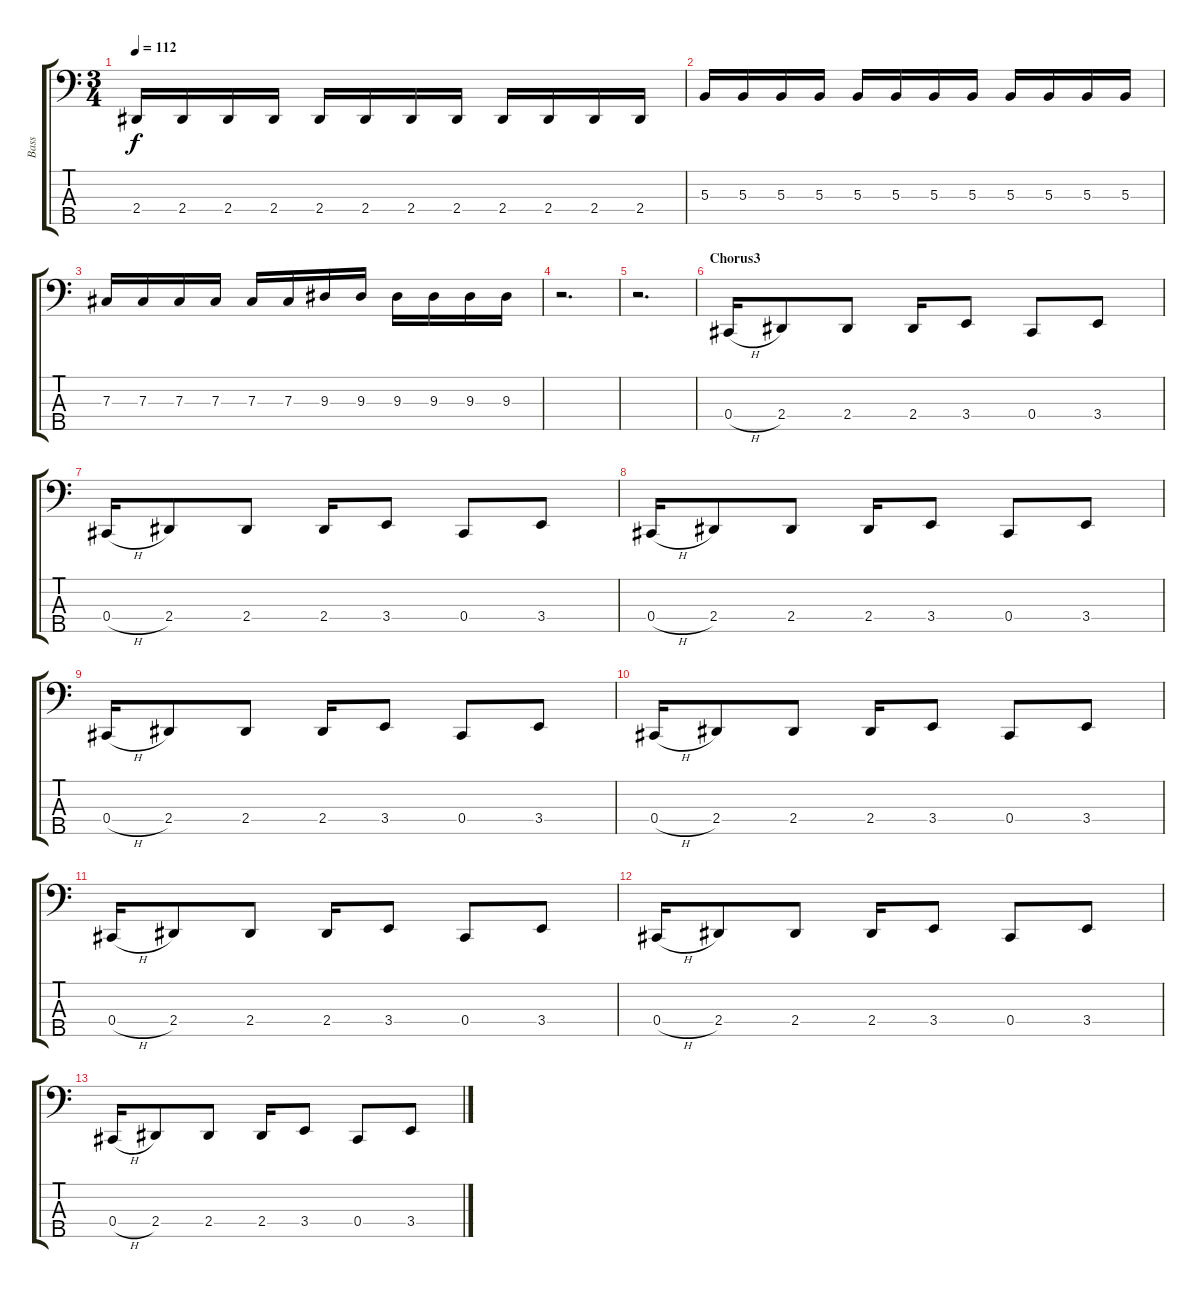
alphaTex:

\track ("Bass" "Bass") {instrument electricbassfinger}
\staff {score tabs}
\tuning (E2 B1 Gb1 Db1 Bb0) {hide}
\ts (3 4)
\tempo 112
\clef f4
\ks c
2.4.16{dy f} 2.4.16 2.4.16 2.4.16 2.4.16 2.4.16 2.4.16 2.4.16 2.4.16 2.4.16 2.4.16 2.4.16 |
5.3.16 5.3.16 5.3.16 5.3.16 5.3.16 5.3.16 5.3.16 5.3.16 5.3.16 5.3.16 5.3.16 5.3.16 |
7.3.16 7.3.16 7.3.16 7.3.16 7.3.16 7.3.16 9.3.16 9.3.16 9.3.16 9.3.16 9.3.16 9.3.16 |
r.2{d} |
r.2{d} |
\section ("" "Chorus3")
0.4{h}.16 2.4.8 2.4.8 2.4.16 3.4.8 0.4.8 3.4.8 |
0.4{h}.16 2.4.8 2.4.8 2.4.16 3.4.8 0.4.8 3.4.8 |
0.4{h}.16 2.4.8 2.4.8 2.4.16 3.4.8 0.4.8 3.4.8 |
0.4{h}.16 2.4.8 2.4.8 2.4.16 3.4.8 0.4.8 3.4.8 |
0.4{h}.16 2.4.8 2.4.8 2.4.16 3.4.8 0.4.8 3.4.8 |
0.4{h}.16 2.4.8 2.4.8 2.4.16 3.4.8 0.4.8 3.4.8 |
0.4{h}.16 2.4.8 2.4.8 2.4.16 3.4.8 0.4.8 3.4.8 |
0.4{h}.16 2.4.8 2.4.8 2.4.16 3.4.8 0.4.8 3.4.8
